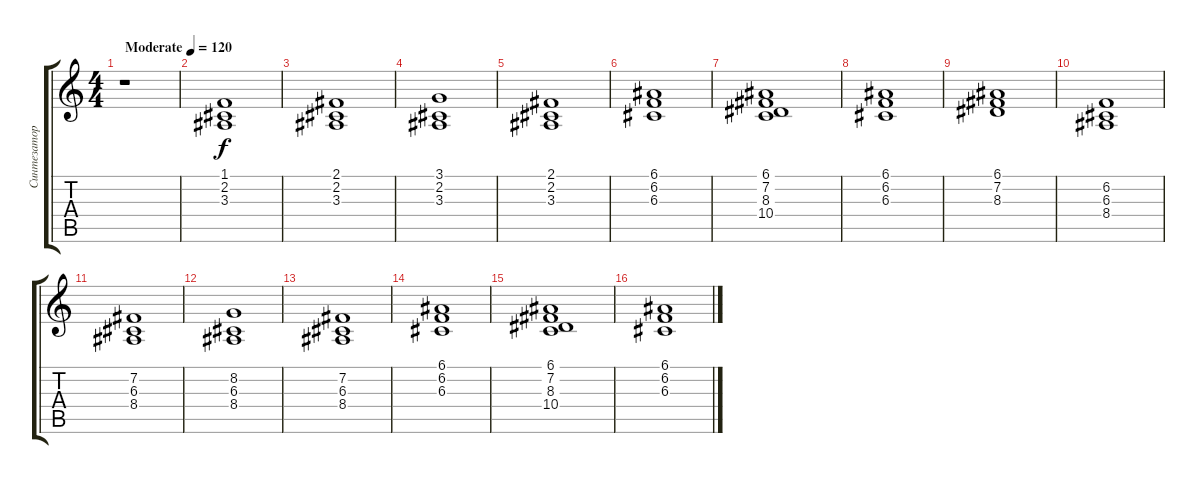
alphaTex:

\track ("Синтезатор" "Синтезатор") {instrument stringensemble2}
\staff {score tabs}
\tuning (E4 B3 G3 D3 A2 E2) {hide}
\ts (4 4)
\tempo (120 "Moderate")
\clef g2
\ks c
r.1{dy f instrument stringensemble2} |
(1.1 2.2 3.3).1 |
(2.1 2.2 3.3).1 |
(3.1 2.2 3.3).1 |
(2.1 2.2 3.3).1 |
(6.1 6.2 6.3).1 |
(6.1 7.2 8.3 10.4).1 |
(6.1 6.2 6.3).1 |
(6.1 7.2 8.3).1 |
(6.2 6.3 8.4).1 |
(7.2 6.3 8.4).1 |
(8.2 6.3 8.4).1 |
(7.2 6.3 8.4).1 |
(6.1 6.2 6.3).1 |
(6.1 7.2 8.3 10.4).1 |
(6.1 6.2 6.3).1
